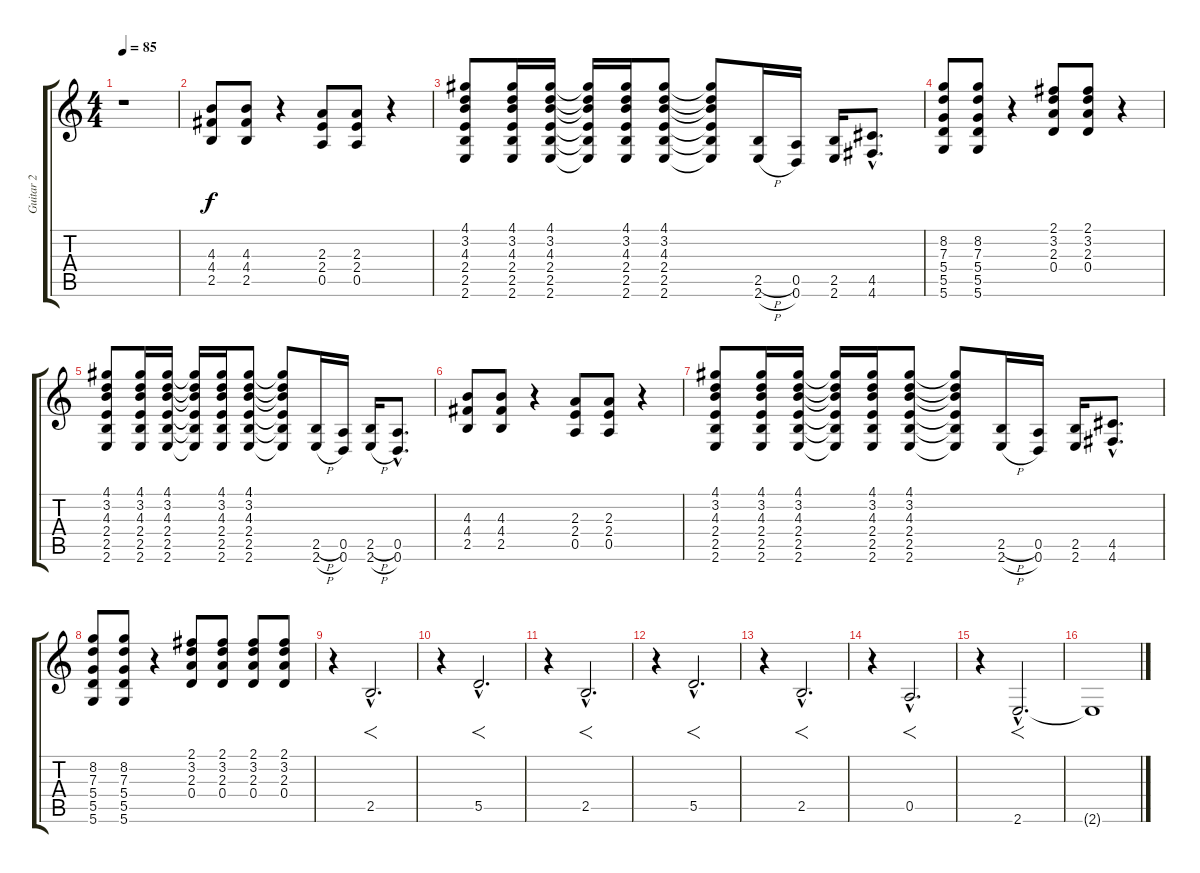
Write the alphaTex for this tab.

\track ("Guitar 2" "Guitar 2") {instrument distortionguitar}
\staff {score tabs}
\tuning (E4 B3 G3 D3 A2 D2) {hide}
\ts (4 4)
\tempo 85
\clef g2
\ks c
r.1{dy f instrument distortionguitar} |
(4.3 4.4 2.5).8 (4.3 4.4 2.5).8 r.4 (2.3 2.4 0.5).8 (2.3 2.4 0.5).8 r.4 |
(4.1 3.2 4.3 2.4 2.5 2.6).8 (4.1 3.2 4.3 2.4 2.5 2.6).16 (4.1 3.2 4.3 2.4 2.5 2.6).16 (4.1{t} 3.2{t} 4.3{t} 2.4{t} 2.5{t} 2.6{t}).16 (4.1 3.2 4.3 2.4 2.5 2.6).16 (4.1 3.2 4.3 2.4 2.5 2.6).8 (4.1{t} 3.2{t} 4.3{t} 2.4{t} 2.5{t} 2.6{t}).8 (2.5{h} 2.6{h}).16 (0.5 0.6).16 (2.5 2.6).16 (4.5{hac} 4.6{hac}).8{d} |
(8.2 7.3 5.4 5.5 5.6).8 (8.2 7.3 5.4 5.5 5.6).8 r.4 (2.1 3.2 2.3 0.4).8 (2.1 3.2 2.3 0.4).8 r.4 |
(4.1 3.2 4.3 2.4 2.5 2.6).8 (4.1 3.2 4.3 2.4 2.5 2.6).16 (4.1 3.2 4.3 2.4 2.5 2.6).16 (4.1{t} 3.2{t} 4.3{t} 2.4{t} 2.5{t} 2.6{t}).16 (4.1 3.2 4.3 2.4 2.5 2.6).16 (4.1 3.2 4.3 2.4 2.5 2.6).8 (4.1{t} 3.2{t} 4.3{t} 2.4{t} 2.5{t} 2.6{t}).8 (2.5{h} 2.6{h}).16 (0.5 0.6).16 (2.5{h} 2.6{h}).16 (0.5{hac} 0.6{hac}).8{d} |
(4.3 4.4 2.5).8 (4.3 4.4 2.5).8 r.4 (2.3 2.4 0.5).8 (2.3 2.4 0.5).8 r.4 |
(4.1 3.2 4.3 2.4 2.5 2.6).8 (4.1 3.2 4.3 2.4 2.5 2.6).16 (4.1 3.2 4.3 2.4 2.5 2.6).16 (4.1{t} 3.2{t} 4.3{t} 2.4{t} 2.5{t} 2.6{t}).16 (4.1 3.2 4.3 2.4 2.5 2.6).16 (4.1 3.2 4.3 2.4 2.5 2.6).8 (4.1{t} 3.2{t} 4.3{t} 2.4{t} 2.5{t} 2.6{t}).8 (2.5{h} 2.6{h}).16 (0.5 0.6).16 (2.5 2.6).16 (4.5{hac} 4.6{hac}).8{d} |
(8.2 7.3 5.4 5.5 5.6).8 (8.2 7.3 5.4 5.5 5.6).8 r.4 (2.1 3.2 2.3 0.4).8 (2.1 3.2 2.3 0.4).8 (2.1 3.2 2.3 0.4).8 (2.1 3.2 2.3 0.4).8 |
r.4 2.5{hac}.2{f d} |
r.4 5.5{hac}.2{f d} |
r.4 2.5{hac}.2{f d} |
r.4 5.5{hac}.2{f d} |
r.4 2.5{hac}.2{f d} |
r.4 0.5{hac}.2{f d} |
r.4 2.6{hac}.2{f d} |
2.6{t}.1
